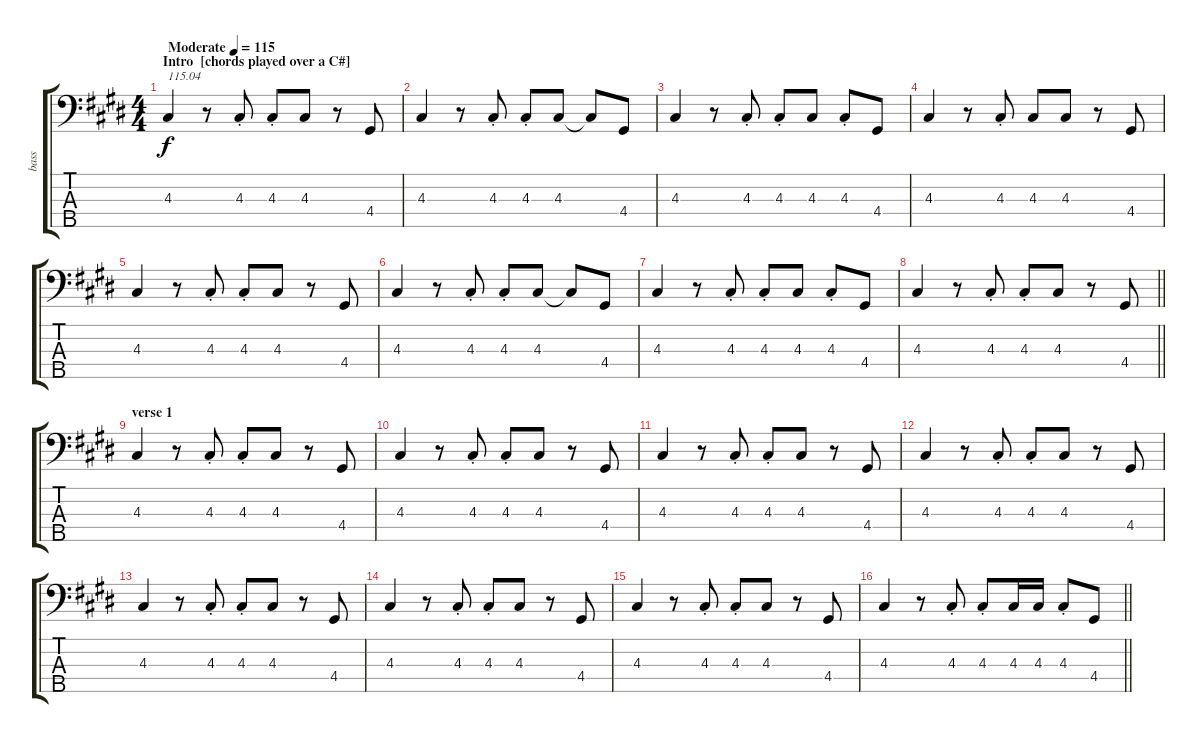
\track ("bass" "bass") {instrument electricbassfinger}
\staff {score tabs}
\tuning (G2 D2 A1 E1 B0) {hide}
\ts (4 4)
\section ("" "Intro  [chords played over a C#]")
\tempo (115 "Moderate")
\clef f4
\ks c#minor
4.3.4{txt "115.04" dy f instrument electricbassfinger} r.8 4.3{st}.8 4.3{st}.8 4.3.8 r.8 4.4.8 |
4.3.4 r.8 4.3{st}.8 4.3{st}.8 4.3.8 4.3{t}.8 4.4.8 |
4.3.4 r.8 4.3{st}.8 4.3{st}.8 4.3.8 4.3{st}.8 4.4.8 |
4.3.4 r.8 4.3{st}.8 4.3.8 4.3.8 r.8 4.4.8 |
4.3.4 r.8 4.3{st}.8 4.3{st}.8 4.3.8 r.8 4.4.8 |
4.3.4 r.8 4.3{st}.8 4.3{st}.8 4.3.8 4.3{t}.8 4.4.8 |
4.3.4 r.8 4.3{st}.8 4.3{st}.8 4.3.8 4.3{st}.8 4.4.8 |
\barLineRight lightlight
4.3.4 r.8 4.3{st}.8 4.3{st}.8 4.3.8 r.8 4.4.8 |
\section ("" "verse 1")
4.3.4 r.8 4.3{st}.8 4.3{st}.8 4.3.8 r.8 4.4.8 |
4.3.4 r.8 4.3{st}.8 4.3{st}.8 4.3.8 r.8 4.4.8 |
4.3.4 r.8 4.3{st}.8 4.3{st}.8 4.3.8 r.8 4.4.8 |
4.3.4 r.8 4.3{st}.8 4.3{st}.8 4.3.8 r.8 4.4.8 |
4.3.4 r.8 4.3{st}.8 4.3{st}.8 4.3.8 r.8 4.4.8 |
4.3.4 r.8 4.3{st}.8 4.3{st}.8 4.3.8 r.8 4.4.8 |
4.3.4 r.8 4.3{st}.8 4.3{st}.8 4.3.8 r.8 4.4.8 |
\barLineRight lightlight
4.3.4 r.8 4.3{st}.8 4.3{st}.8 4.3.16 4.3.16 4.3{st}.8 4.4.8
